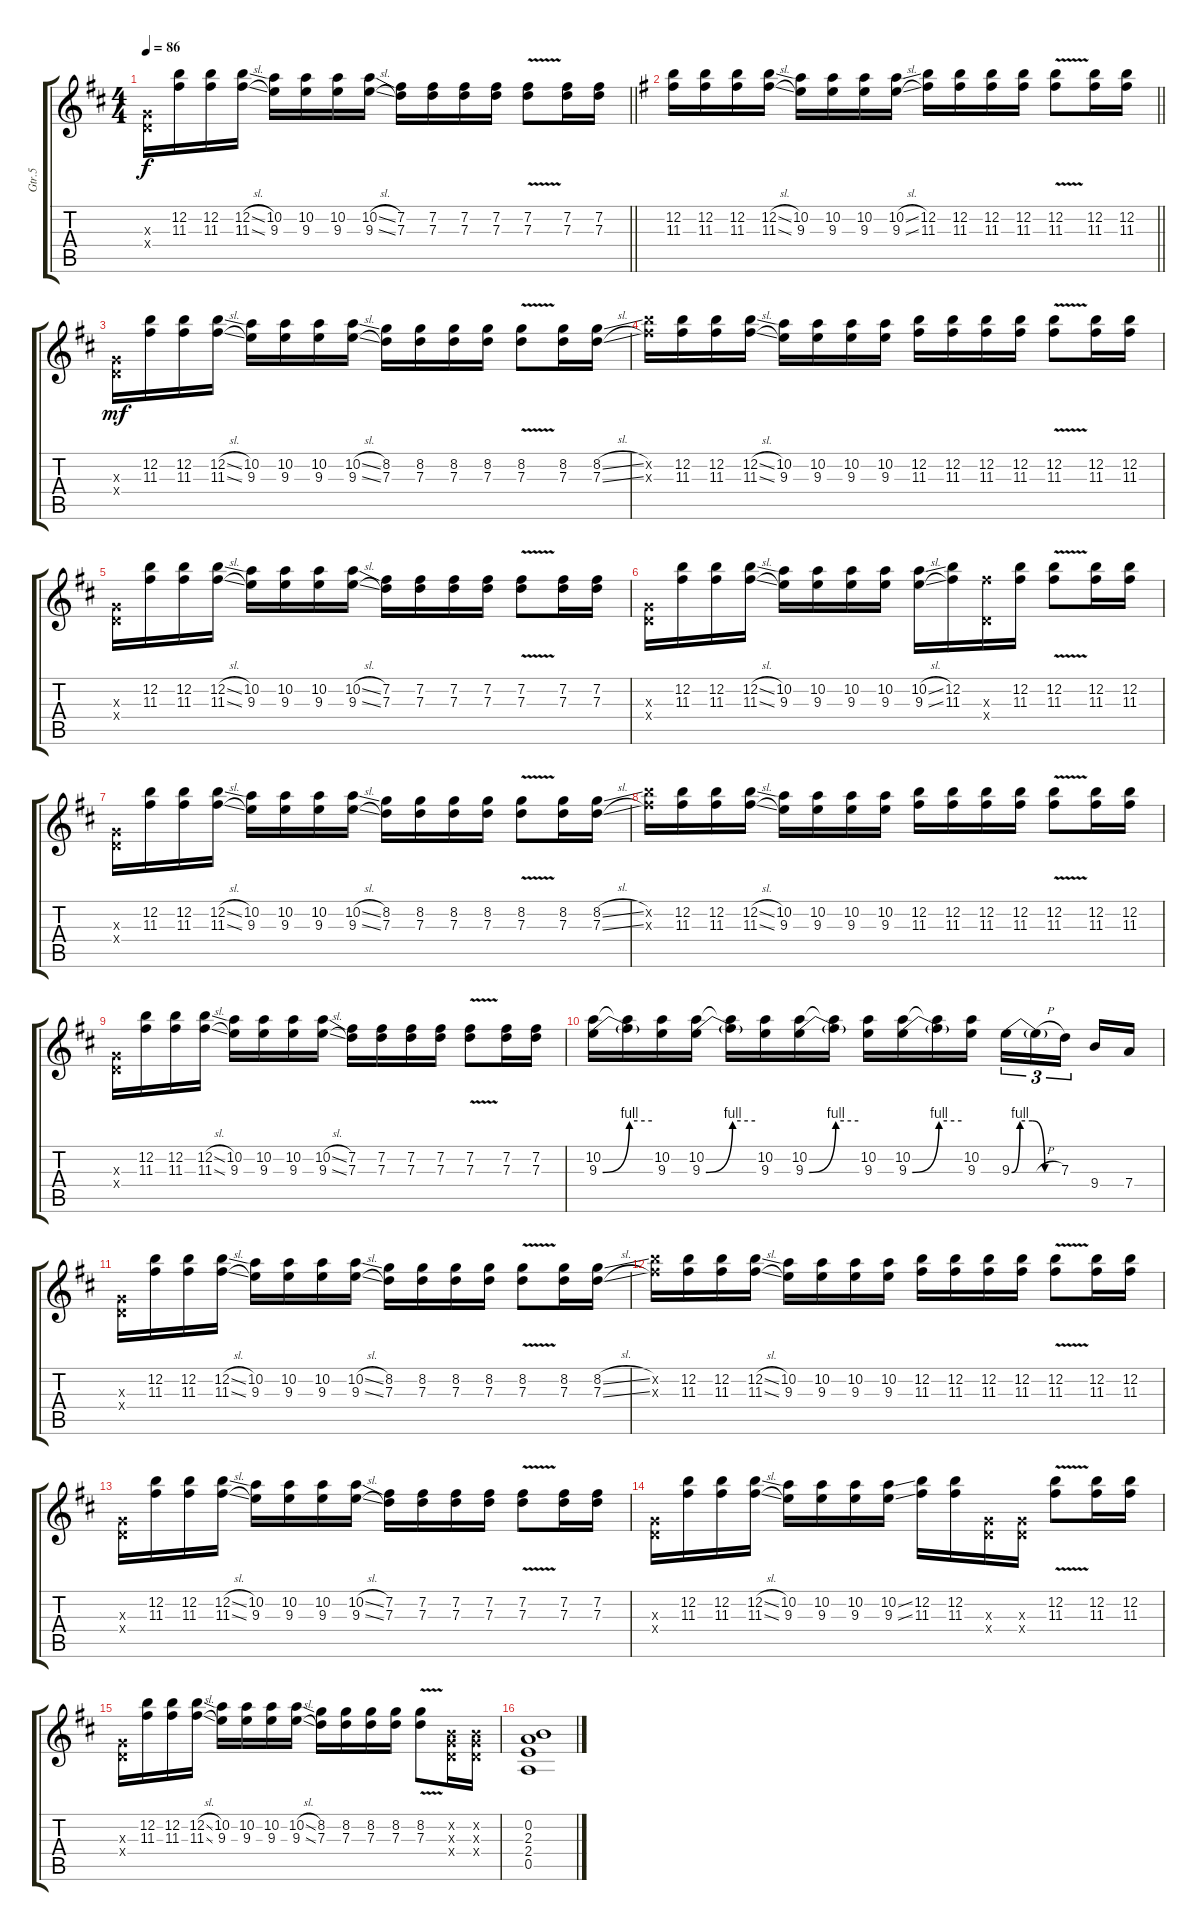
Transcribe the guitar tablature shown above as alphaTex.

\track ("Gtr.5" "Gtr.5") {instrument distortionguitar}
\staff {score tabs}
\tuning (E4 B3 G3 D3 A2 E2) {hide}
\ts (4 4)
\tempo 86
\clef g2
\barLineRight lightlight
\ks d
(0.3{x} 0.4{x}).16{dy f} (12.2 11.3).16 (12.2 11.3).16 (12.2{sl} 11.3{sl}).16 (10.2 9.3).16 (10.2 9.3).16 (10.2 9.3).16 (10.2{sl} 9.3{sl}).16 (7.2 7.3).16 (7.2 7.3).16 (7.2 7.3).16 (7.2 7.3).16 (7.2{v} 7.3{v}).8 (7.2 7.3).16 (7.2 7.3).16 |
\barLineRight lightlight
\ks g
(12.2 11.3).16 (12.2 11.3).16 (12.2 11.3).16 (12.2{sl} 11.3{sl}).16 (10.2 9.3).16 (10.2 9.3).16 (10.2 9.3).16 (10.2{sl} 9.3{sl}).16 (12.2 11.3).16 (12.2 11.3).16 (12.2 11.3).16 (12.2 11.3).16 (12.2{v} 11.3{v}).8 (12.2 11.3).16 (12.2 11.3).16 |
\ks d
(0.3{x} 0.4{x}).16{dy mf} (12.2 11.3).16 (12.2 11.3).16 (12.2{sl} 11.3{sl}).16 (10.2 9.3).16 (10.2 9.3).16 (10.2 9.3).16 (10.2{sl} 9.3{sl}).16 (8.2 7.3).16 (8.2 7.3).16 (8.2 7.3).16 (8.2 7.3).16 (8.2{v} 7.3{v}).8 (8.2 7.3).16 (8.2{sl} 7.3{sl}).16 |
(12.2{x} 11.3{x}).16 (12.2 11.3).16 (12.2 11.3).16 (12.2{sl} 11.3{sl}).16 (10.2 9.3).16 (10.2 9.3).16 (10.2 9.3).16 (10.2 9.3).16 (12.2 11.3).16 (12.2 11.3).16 (12.2 11.3).16 (12.2 11.3).16 (12.2{v} 11.3{v}).8 (12.2 11.3).16 (12.2 11.3).16 |
(0.3{x} 0.4{x}).16 (12.2 11.3).16 (12.2 11.3).16 (12.2{sl} 11.3{sl}).16 (10.2 9.3).16 (10.2 9.3).16 (10.2 9.3).16 (10.2{sl} 9.3{sl}).16 (7.2 7.3).16 (7.2 7.3).16 (7.2 7.3).16 (7.2 7.3).16 (7.2{v} 7.3{v}).8 (7.2 7.3).16 (7.2 7.3).16 |
(0.3{x} 0.4{x}).16 (12.2 11.3).16 (12.2 11.3).16 (12.2{sl} 11.3{sl}).16 (10.2 9.3).16 (10.2 9.3).16 (10.2 9.3).16 (10.2 9.3).16 (10.2{sl} 9.3{sl}).16 (12.2 11.3).16 (11.3{x} 0.4{x}).16 (12.2 11.3).16 (12.2{v} 11.3{v}).8 (12.2 11.3).16 (12.2 11.3).16 |
(0.3{x} 0.4{x}).16 (12.2 11.3).16 (12.2 11.3).16 (12.2{sl} 11.3{sl}).16 (10.2 9.3).16 (10.2 9.3).16 (10.2 9.3).16 (10.2{sl} 9.3{sl}).16 (8.2 7.3).16 (8.2 7.3).16 (8.2 7.3).16 (8.2 7.3).16 (8.2{v} 7.3{v}).8 (8.2 7.3).16 (8.2{sl} 7.3{sl}).16 |
(12.2{x} 11.3{x}).16 (12.2 11.3).16 (12.2 11.3).16 (12.2{sl} 11.3{sl}).16 (10.2 9.3).16 (10.2 9.3).16 (10.2 9.3).16 (10.2 9.3).16 (12.2 11.3).16 (12.2 11.3).16 (12.2 11.3).16 (12.2 11.3).16 (12.2{v} 11.3{v}).8 (12.2 11.3).16 (12.2 11.3).16 |
(0.3{x} 0.4{x}).16 (12.2 11.3).16 (12.2 11.3).16 (12.2{sl} 11.3{sl}).16 (10.2 9.3).16 (10.2 9.3).16 (10.2 9.3).16 (10.2{sl} 9.3{sl}).16 (7.2 7.3).16 (7.2 7.3).16 (7.2 7.3).16 (7.2 7.3).16 (7.2{v} 7.3{v}).8 (7.2 7.3).16 (7.2 7.3).16 |
(10.2 9.3{be (bend 0 0 60 4)}).16 (10.2{t} 9.3{be (hold 0 4 60 4) t}).16 (10.2 9.3).16 (10.2 9.3{be (bend 0 0 60 4)}).16 (10.2{t} 9.3{be (hold 0 4 60 4) t}).16 (10.2 9.3).16 (10.2 9.3{be (bend 0 0 60 4)}).16 (10.2{t} 9.3{be (hold 0 4 60 4) t}).16 (10.2 9.3).16 (10.2 9.3{be (bend 0 0 60 4)}).16 (10.2{t} 9.3{be (hold 0 4 60 4) t}).16 (10.2 9.3).16 9.3{be (custom 0 0 10 4 25 4 40 0 60 0)}.16{tu (3 2)} 9.3{h t}.16{tu (3 2)} 7.3.16{tu (3 2) beam splitsecondary} 9.4.16 7.4.16 |
(0.3{x} 0.4{x}).16 (12.2 11.3).16 (12.2 11.3).16 (12.2{sl} 11.3{sl}).16 (10.2 9.3).16 (10.2 9.3).16 (10.2 9.3).16 (10.2{sl} 9.3{sl}).16 (8.2 7.3).16 (8.2 7.3).16 (8.2 7.3).16 (8.2 7.3).16 (8.2{v} 7.3{v}).8 (8.2 7.3).16 (8.2{sl} 7.3{sl}).16 |
(12.2{x} 11.3{x}).16 (12.2 11.3).16 (12.2 11.3).16 (12.2{sl} 11.3{sl}).16 (10.2 9.3).16 (10.2 9.3).16 (10.2 9.3).16 (10.2 9.3).16 (12.2 11.3).16 (12.2 11.3).16 (12.2 11.3).16 (12.2 11.3).16 (12.2{v} 11.3{v}).8 (12.2 11.3).16 (12.2 11.3).16 |
(0.3{x} 0.4{x}).16 (12.2 11.3).16 (12.2 11.3).16 (12.2{sl} 11.3{sl}).16 (10.2 9.3).16 (10.2 9.3).16 (10.2 9.3).16 (10.2{sl} 9.3{sl}).16 (7.2 7.3).16 (7.2 7.3).16 (7.2 7.3).16 (7.2 7.3).16 (7.2{v} 7.3{v}).8 (7.2 7.3).16 (7.2 7.3).16 |
(0.3{x} 0.4{x}).16 (12.2 11.3).16 (12.2 11.3).16 (12.2{sl} 11.3{sl}).16 (10.2 9.3).16 (10.2 9.3).16 (10.2 9.3).16 (10.2{ss} 9.3{ss}).16 (12.2 11.3).16 (12.2 11.3).16 (0.3{x} 0.4{x}).16 (0.3{x} 0.4{x}).16 (12.2{v} 11.3{v}).8 (12.2 11.3).16 (12.2 11.3).16 |
(0.3{x} 0.4{x}).16 (12.2 11.3).16 (12.2 11.3).16 (12.2{sl} 11.3{sl}).16 (10.2 9.3).16 (10.2 9.3).16 (10.2 9.3).16 (10.2{sl} 9.3{sl}).16 (8.2 7.3).16 (8.2 7.3).16 (8.2 7.3).16 (8.2 7.3).16 (8.2{v} 7.3{v}).8 (0.2{x} 0.3{x} 0.4{x}).16 (0.2{x} 0.3{x} 0.4{x}).16 |
(0.2 2.3 2.4 0.5).1
